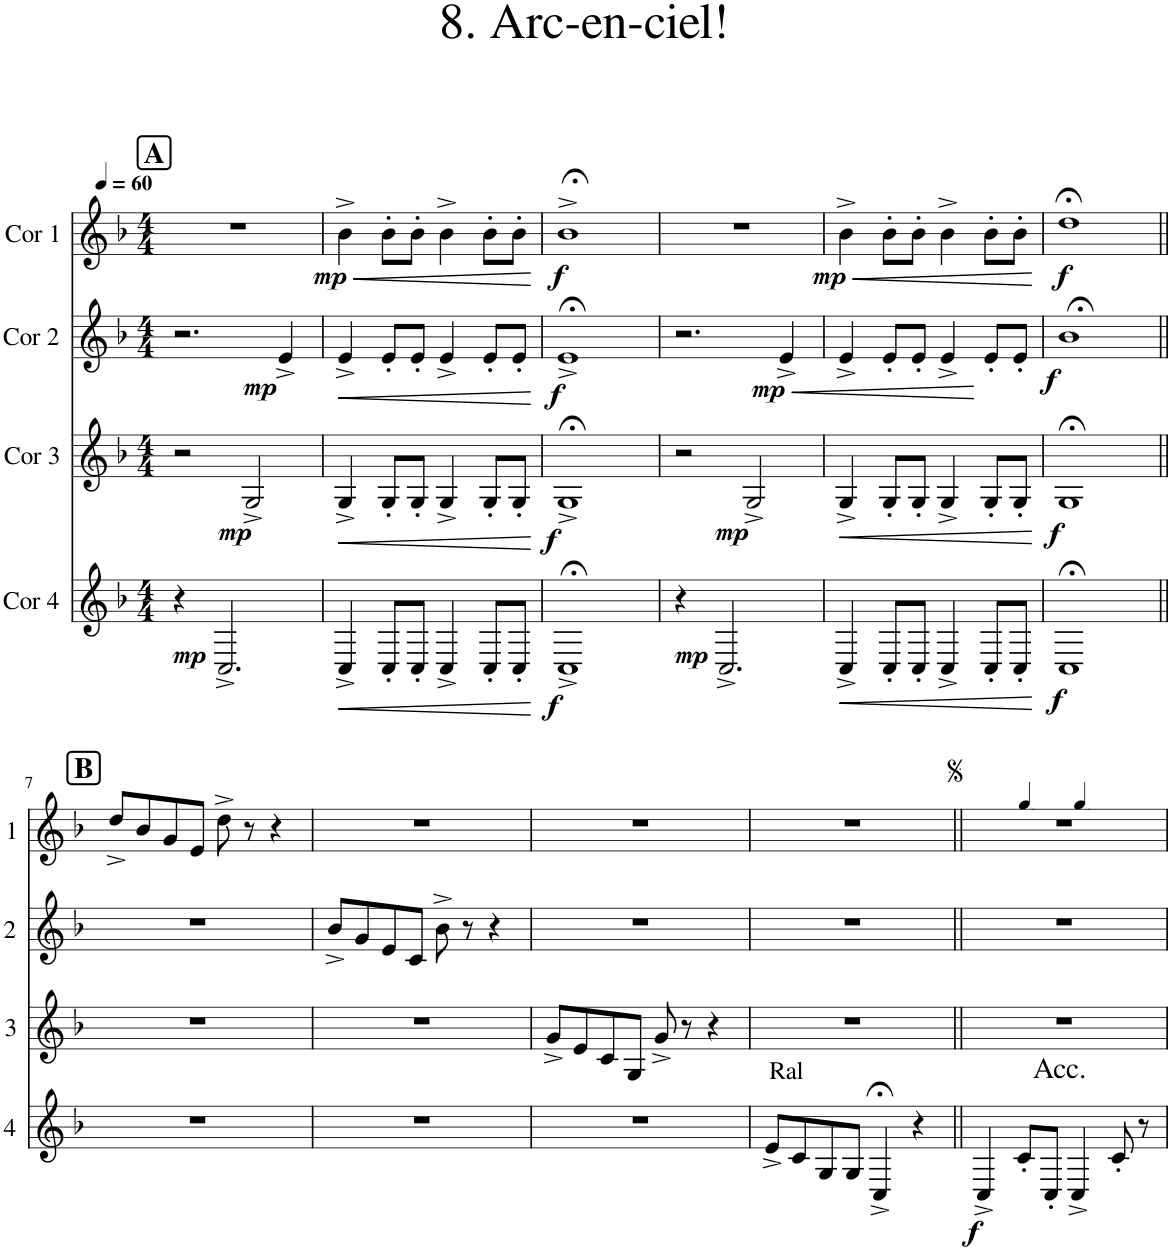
**kern	**dynam	**kern	**dynam	**kern	**dynam	**kern	**dynam
*part4	*part4	*part3	*part3	*part2	*part2	*part1	*part1
*staff4	*staff4	*staff3	*staff3	*staff2	*staff2	*staff1	*staff1
*I"Cor 4	*	*I"Cor 3	*	*I"Cor 2	*	*I"Cor 1	*
*clefG2	*	*clefG2	*	*clefG2	*	*clefG2	*
*Trd4c7	*	*Trd4c7	*	*Trd4c7	*	*Trd4c7	*
*k[b-]	*	*k[b-]	*	*k[b-]	*	*k[b-]	*
*M4/4	*	*M4/4	*	*M4/4	*	*M4/4	*
*MM60	*	*MM60	*	*MM60	*	*MM60	*
!!LO:REH:place=s1:a:B:cj:fs=14:t=A
=1	=1	=1	=1	=1	=1	=1	=1
!	!LO:DY:b	!	!	!	!	!	!
4r	mp	2r	.	2.r	.	1r	.
2.C^/	.	.	.	.	.	.	.
!	!	!	!LO:DY:b	!	!	!	!
.	.	2G^/	mp	.	.	.	.
!	!	!	!	!	!LO:DY:b	!	!
.	.	.	.	4e^/	mp	.	.
=2	=2	=2	=2	=2	=2	=2	=2
!	!LO:HP:b	!	!LO:HP:b	!	!LO:HP:b	!	!LO:HP:b
!	!	!	!	!	!	!	!LO:DY:n=1:b
4C^/	<	4G^/	<	4e^/	<	4b-^\	< mp
8C'/L	.	8G'/L	.	8e'/L	.	8b-'\L	.
8C'/J	.	8G'/J	.	8e'/J	.	8b-'\J	.
4C^/	.	4G^/	.	4e^/	.	4b-^\	.
8C'/L	.	8G'/L	.	8e'/L	.	8b-'\L	.
8C'/J	.	8G'/J	.	8e'/J	.	8b-'\J	.
.	[	.	[	.	[	.	[
=3	=3	=3	=3	=3	=3	=3	=3
!	!LO:DY:b	!	!LO:DY:b	!	!LO:DY:b	!	!LO:DY:b
1C;<^	f	1G;<^	f	1e;<^	f	1b-;<^	f
=4	=4	=4	=4	=4	=4	=4	=4
!	!LO:DY:b	!	!	!	!	!	!
4r	mp	2r	.	2.r	.	1r	.
2.C^/	.	.	.	.	.	.	.
!	!	!	!LO:DY:b	!	!	!	!
.	.	2G^/	mp	.	.	.	.
!	!	!	!	!	!LO:HP:b	!	!
!	!	!	!	!	!LO:DY:n=1:b	!	!
.	.	.	.	4e^/	< mp	.	.
=5	=5	=5	=5	=5	=5	=5	=5
!	!LO:HP:b	!	!LO:HP:b	!	!	!	!LO:HP:b
!	!	!	!	!	!	!	!LO:DY:n=1:b
4C^/	<	4G^/	<	4e^/	.	4b-^\	< mp
8C'/L	.	8G'/L	.	8e'/L	.	8b-'\L	.
8C'/J	.	8G'/J	.	8e'/J	.	8b-'\J	.
4C^/	.	4G^/	.	4e^/	.	4b-^\	.
8C'/L	.	8G'/L	.	8e'/L	[	8b-'\L	.
8C'/J	.	8G'/J	.	8e'/J	.	8b-'\J	.
.	[	.	[	.	.	.	[
=6	=6	=6	=6	=6	=6	=6	=6
!	!LO:DY:b	!	!LO:DY:b	!	!LO:DY:b	!	!LO:DY:b
1C;<	f	1G;<	f	1b-;<	f	1dd;<	f
!!LO:LB:g=z
!!LO:REH:place=s1:a:B:cj:fs=14:t=B
=7||	=7||	=7||	=7||	=7||	=7||	=7||	=7||
1r	.	1r	.	1r	.	8dd^/L	.
.	.	.	.	.	.	8b-/	.
.	.	.	.	.	.	8g/	.
.	.	.	.	.	.	8e/J	.
.	.	.	.	.	.	8dd^\	.
.	.	.	.	.	.	8r	.
.	.	.	.	.	.	4r	.
=8	=8	=8	=8	=8	=8	=8	=8
1r	.	1r	.	8b-^/L	.	1r	.
.	.	.	.	8g/	.	.	.
.	.	.	.	8e/	.	.	.
.	.	.	.	8c/J	.	.	.
.	.	.	.	8b-^\	.	.	.
.	.	.	.	8r	.	.	.
.	.	.	.	4r	.	.	.
=9	=9	=9	=9	=9	=9	=9	=9
1r	.	8g^/L	.	1r	.	1r	.
.	.	8e/	.	.	.	.	.
.	.	8c/	.	.	.	.	.
.	.	8G/J	.	.	.	.	.
.	.	8g^/	.	.	.	.	.
.	.	8r	.	.	.	.	.
.	.	4r	.	.	.	.	.
=10	=10	=10	=10	=10	=10	=10	=10
!LO:TX:a:t=Ral	!	!	!	!	!	!	!
8e^/L	.	1r	.	1r	.	1r	.
8c/	.	.	.	.	.	.	.
8G/	.	.	.	.	.	.	.
8G/J	.	.	.	.	.	.	.
4C;<^/	.	.	.	.	.	.	.
!	!LO:DY:b	!	!	!	!	!	!
4r	f	.	.	.	.	.	.
=11||	=11||	=11||	=11||	=11||	=11||	=11||	=11||
*	*	*	*	*	*	*^	*
*	*	*	*	*	*	*	*^	*
4C^/	.	1r	.	1r	.	1r	4ryy	2ryy	.
*	*	*	*	*	*	*MM64	*	*	*
!LO:TX:a:t=Acc.	!	!	!	!	!	!	!	!	!
8c'/L	.	.	.	.	.	.	2.ryy	.	.
8C'/J	.	.	.	.	.	.	.	.	.
*	*	*	*	*	*	*MM68	*	*	*
4C^/	.	.	.	.	.	.	.	2ryy	.
8c'/	.	.	.	.	.	.	.	.	.
8r	.	.	.	.	.	.	.	.	.
*	*	*	*	*	*	*v	*v	*v	*
=	=	=	=	=	=	=	=
*-	*-	*-	*-	*-	*-	*-	*-
